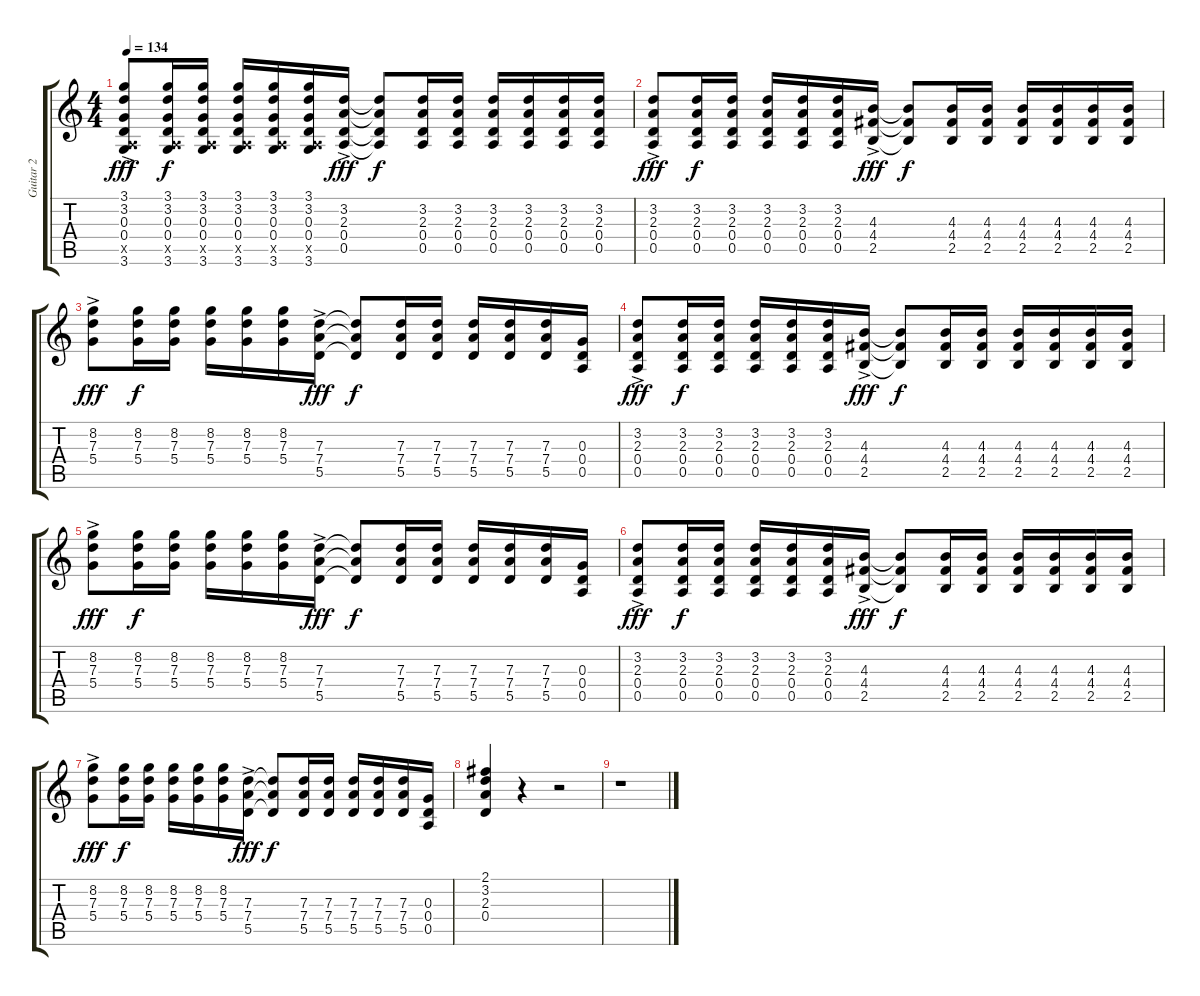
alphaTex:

\track ("Guitar 2" "Guitar 2") {instrument distortionguitar}
\staff {score tabs}
\tuning (E4 B3 G3 D3 A2 E2) {hide}
\ts (4 4)
\tempo 134
\clef g2
\ks c
(3.1{ac} 3.2{ac} 0.3{ac} 0.4{ac} 0.5{ac x} 3.6{ac}).8{dy fff} (3.1 3.2 0.3 0.4 0.5{x} 3.6).16{dy f} (3.1 3.2 0.3 0.4 0.5{x} 3.6).16 (3.1 3.2 0.3 0.4 0.5{x} 3.6).16 (3.1 3.2 0.3 0.4 0.5{x} 3.6).16 (3.1 3.2 0.3 0.4 0.5{x} 3.6).16 (3.2{ac} 2.3{ac} 0.4{ac} 0.5{ac}).16{dy fff} (3.2{t} 2.3{t} 0.4{t} 0.5{t}).8{dy f} (3.2 2.3 0.4 0.5).16 (3.2 2.3 0.4 0.5).16 (3.2 2.3 0.4 0.5).16 (3.2 2.3 0.4 0.5).16 (3.2 2.3 0.4 0.5).16 (3.2 2.3 0.4 0.5).16 |
(3.2{ac} 2.3{ac} 0.4{ac} 0.5{ac}).8{dy fff} (3.2 2.3 0.4 0.5).16{dy f} (3.2 2.3 0.4 0.5).16 (3.2 2.3 0.4 0.5).16 (3.2 2.3 0.4 0.5).16 (3.2 2.3 0.4 0.5).16 (4.3{ac} 4.4{ac} 2.5{ac}).16{dy fff} (4.3{t} 4.4{t} 2.5{t}).8{dy f} (4.3 4.4 2.5).16 (4.3 4.4 2.5).16 (4.3 4.4 2.5).16 (4.3 4.4 2.5).16 (4.3 4.4 2.5).16 (4.3 4.4 2.5).16 |
(8.2{ac} 7.3{ac} 5.4{ac}).8{dy fff} (8.2 7.3 5.4).16{dy f} (8.2 7.3 5.4).16 (8.2 7.3 5.4).16 (8.2 7.3 5.4).16 (8.2 7.3 5.4).16 (7.3{ac} 7.4{ac} 5.5{ac}).16{dy fff} (7.3{t} 7.4{t} 5.5{t}).8{dy f} (7.3 7.4 5.5).16 (7.3 7.4 5.5).16 (7.3 7.4 5.5).16 (7.3 7.4 5.5).16 (7.3 7.4 5.5).16 (0.3 0.4 0.5).16 |
(3.2{ac} 2.3{ac} 0.4{ac} 0.5{ac}).8{dy fff} (3.2 2.3 0.4 0.5).16{dy f} (3.2 2.3 0.4 0.5).16 (3.2 2.3 0.4 0.5).16 (3.2 2.3 0.4 0.5).16 (3.2 2.3 0.4 0.5).16 (4.3{ac} 4.4{ac} 2.5{ac}).16{dy fff} (4.3{t} 4.4{t} 2.5{t}).8{dy f} (4.3 4.4 2.5).16 (4.3 4.4 2.5).16 (4.3 4.4 2.5).16 (4.3 4.4 2.5).16 (4.3 4.4 2.5).16 (4.3 4.4 2.5).16 |
(8.2{ac} 7.3{ac} 5.4{ac}).8{dy fff} (8.2 7.3 5.4).16{dy f} (8.2 7.3 5.4).16 (8.2 7.3 5.4).16 (8.2 7.3 5.4).16 (8.2 7.3 5.4).16 (7.3{ac} 7.4{ac} 5.5{ac}).16{dy fff} (7.3{t} 7.4{t} 5.5{t}).8{dy f} (7.3 7.4 5.5).16 (7.3 7.4 5.5).16 (7.3 7.4 5.5).16 (7.3 7.4 5.5).16 (7.3 7.4 5.5).16 (0.3 0.4 0.5).16 |
(3.2{ac} 2.3{ac} 0.4{ac} 0.5{ac}).8{dy fff} (3.2 2.3 0.4 0.5).16{dy f} (3.2 2.3 0.4 0.5).16 (3.2 2.3 0.4 0.5).16 (3.2 2.3 0.4 0.5).16 (3.2 2.3 0.4 0.5).16 (4.3{ac} 4.4{ac} 2.5{ac}).16{dy fff} (4.3{t} 4.4{t} 2.5{t}).8{dy f} (4.3 4.4 2.5).16 (4.3 4.4 2.5).16 (4.3 4.4 2.5).16 (4.3 4.4 2.5).16 (4.3 4.4 2.5).16 (4.3 4.4 2.5).16 |
(8.2{ac} 7.3{ac} 5.4{ac}).8{dy fff} (8.2 7.3 5.4).16{dy f} (8.2 7.3 5.4).16 (8.2 7.3 5.4).16 (8.2 7.3 5.4).16 (8.2 7.3 5.4).16 (7.3{ac} 7.4{ac} 5.5{ac}).16{dy fff} (7.3{t} 7.4{t} 5.5{t}).8{dy f} (7.3 7.4 5.5).16 (7.3 7.4 5.5).16 (7.3 7.4 5.5).16 (7.3 7.4 5.5).16 (7.3 7.4 5.5).16 (0.3 0.4 0.5).16 |
(2.1 3.2 2.3 0.4).4 r.4 r.2 |
r.1
